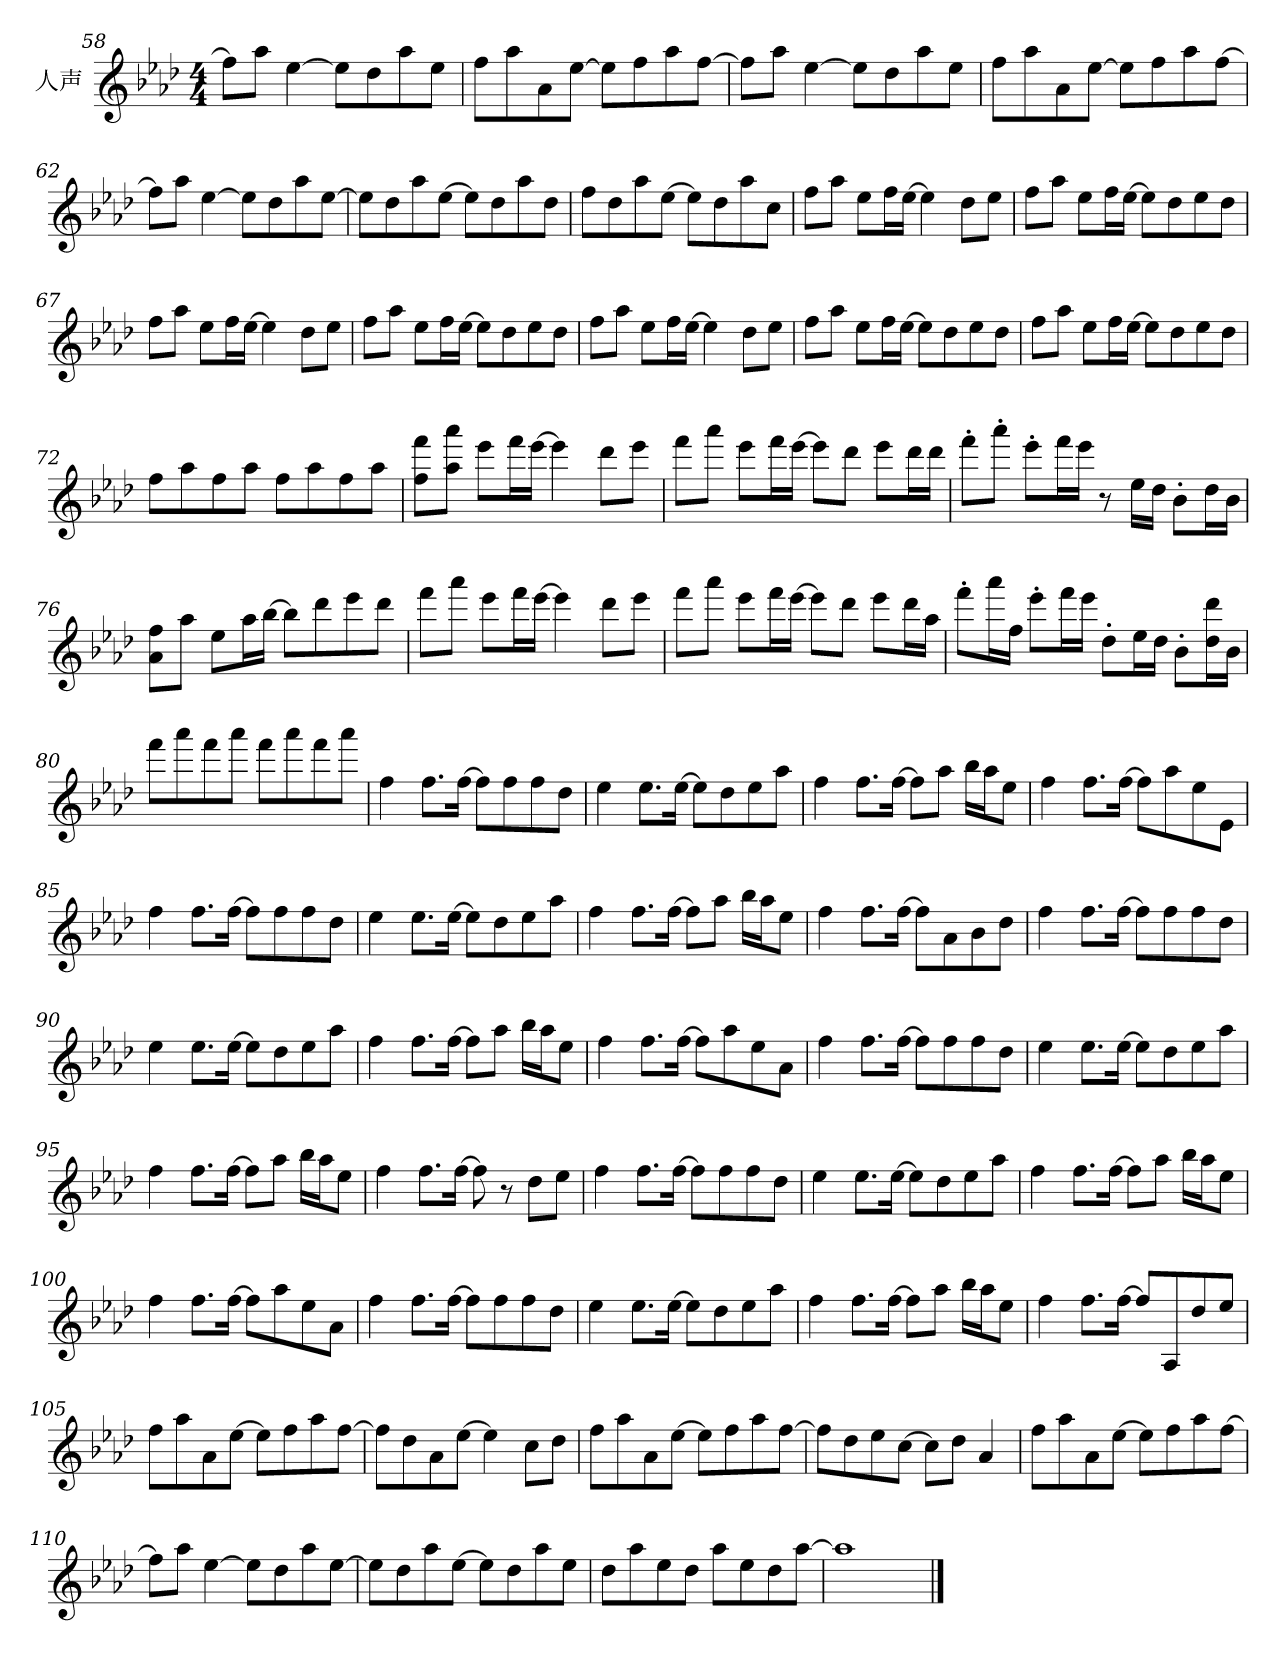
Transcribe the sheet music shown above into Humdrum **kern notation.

**kern
*part1
*staff1
*I"人声
*clefG2
*k[b-e-a-d-]
*M4/4
=58
8ff\L]
8aa-\J
[4ee-\
8ee-\L]
8dd-\
8aa-\
8ee-\J
=59
8ff\L
8aa-\
8a-\
[8ee-\J
8ee-\L]
8ff\
8aa-\
[8ff\J
=60
8ff\L]
8aa-\J
[4ee-\
8ee-\L]
8dd-\
8aa-\
8ee-\J
!!LO:LB:g=z
=61
8ff\L
8aa-\
8a-\
[8ee-\J
8ee-\L]
8ff\
8aa-\
[8ff\J
=62
8ff\L]
8aa-\J
[4ee-\
8ee-\L]
8dd-\
8aa-\
[8ee-\J
=63
8ee-\L]
8dd-\
8aa-\
[8ee-\J
8ee-\L]
8dd-\
8aa-\
8dd-\J
=64
8ff\L
8dd-\
8aa-\
[8ee-\J
8ee-\L]
8dd-\
8aa-\
8cc\J
=65
8ff\L
8aa-\J
8ee-\L
16ff\L
[16ee-\JJ
4ee-\]
8dd-\L
8ee-\J
!!LO:LB:g=z
=66
8ff\L
8aa-\J
8ee-\L
16ff\L
[16ee-\JJ
8ee-\L]
8dd-\
8ee-\
8dd-\J
=67
8ff\L
8aa-\J
8ee-\L
16ff\L
[16ee-\JJ
4ee-\]
8dd-\L
8ee-\J
=68
8ff\L
8aa-\J
8ee-\L
16ff\L
[16ee-\JJ
8ee-\L]
8dd-\
8ee-\
8dd-\J
=69
8ff\L
8aa-\J
8ee-\L
16ff\L
[16ee-\JJ
4ee-\]
8dd-\L
8ee-\J
=70
8ff\L
8aa-\J
8ee-\L
16ff\L
[16ee-\JJ
8ee-\L]
8dd-\
8ee-\
8dd-\J
!!LO:LB:g=z
=71
8ff\L
8aa-\J
8ee-\L
16ff\L
[16ee-\JJ
8ee-\L]
8dd-\
8ee-\
8dd-\J
=72
8ff\L
8aa-\
8ff\
8aa-\J
8ff\L
8aa-\
8ff\
8aa-\J
=73
8ff\ 8fff\L
8aa-\ 8aaa-\J
8eee-\L
16fff\L
[16eee-\JJ
4eee-\]
8ddd-\L
8eee-\J
=74
8fff\L
8aaa-\J
8eee-\L
16fff\L
[16eee-\JJ
8eee-\L]
8ddd-\J
8eee-\L
16ddd-\L
16ddd-\JJ
!!LO:LB:g=z
=75
8fff'\L
8aaa-'\J
8eee-'\L
16fff\L
16eee-\JJ
8r
16ee-\LL
16dd-\JJ
8b-'\L
16dd-\L
16b-\JJ
=76
8a-\ 8ff\L
8aa-\J
8ee-\L
16aa-\L
[16bb-\JJ
8bb-\L]
8ddd-\
8eee-\
8ddd-\J
=77
8fff\L
8aaa-\J
8eee-\L
16fff\L
[16eee-\JJ
4eee-\]
8ddd-\L
8eee-\J
!!LO:LB:g=z
=78
8fff\L
8aaa-\J
8eee-\L
16fff\L
[16eee-\JJ
8eee-\L]
8ddd-\J
8eee-\L
16ddd-\L
16aa-\JJ
=79
8fff'\L
16aaa-\L
16ff\JJ
8eee-'\L
16fff\L
16eee-\JJ
8dd-'\L
16ee-\L
16dd-\JJ
8b-'\L
16dd-\ 16ddd-\L
16b-\JJ
=80
8fff\L
8aaa-\
8fff\
8aaa-\J
8fff\L
8aaa-\
8fff\
8aaa-\J
=81
4ff\
8.ff\L
[16ff\Jk
8ff\L]
8ff\
8ff\
8dd-\J
!!LO:LB:g=z
=82
4ee-\
8.ee-\L
[16ee-\Jk
8ee-\L]
8dd-\
8ee-\
8aa-\J
=83
4ff\
8.ff\L
[16ff\Jk
8ff\L]
8aa-\J
16bb-\LL
16aa-\J
8ee-\J
=84
4ff\
8.ff\L
[16ff\Jk
8ff\L]
8aa-\
8ee-\
8e-\J
=85
4ff\
8.ff\L
[16ff\Jk
8ff\L]
8ff\
8ff\
8dd-\J
=86
4ee-\
8.ee-\L
[16ee-\Jk
8ee-\L]
8dd-\
8ee-\
8aa-\J
!!LO:LB:g=z
=87
4ff\
8.ff\L
[16ff\Jk
8ff\L]
8aa-\J
16bb-\LL
16aa-\J
8ee-\J
=88
4ff\
8.ff\L
[16ff\Jk
8ff\L]
8a-\
8b-\
8dd-\J
=89
4ff\
8.ff\L
[16ff\Jk
8ff\L]
8ff\
8ff\
8dd-\J
=90
4ee-\
8.ee-\L
[16ee-\Jk
8ee-\L]
8dd-\
8ee-\
8aa-\J
=91
4ff\
8.ff\L
[16ff\Jk
8ff\L]
8aa-\J
16bb-\LL
16aa-\J
8ee-\J
!!LO:LB:g=z
=92
4ff\
8.ff\L
[16ff\Jk
8ff\L]
8aa-\
8ee-\
8a-\J
=93
4ff\
8.ff\L
[16ff\Jk
8ff\L]
8ff\
8ff\
8dd-\J
=94
4ee-\
8.ee-\L
[16ee-\Jk
8ee-\L]
8dd-\
8ee-\
8aa-\J
=95
4ff\
8.ff\L
[16ff\Jk
8ff\L]
8aa-\J
16bb-\LL
16aa-\J
8ee-\J
=96
4ff\
8.ff\L
[16ff\Jk
8ff\]
8r
8dd-\L
8ee-\J
!!LO:LB:g=z
=97
4ff\
8.ff\L
[16ff\Jk
8ff\L]
8ff\
8ff\
8dd-\J
=98
4ee-\
8.ee-\L
[16ee-\Jk
8ee-\L]
8dd-\
8ee-\
8aa-\J
=99
4ff\
8.ff\L
[16ff\Jk
8ff\L]
8aa-\J
16bb-\LL
16aa-\J
8ee-\J
=100
4ff\
8.ff\L
[16ff\Jk
8ff\L]
8aa-\
8ee-\
8a-\J
=101
4ff\
8.ff\L
[16ff\Jk
8ff\L]
8ff\
8ff\
8dd-\J
!!LO:LB:g=z
=102
4ee-\
8.ee-\L
[16ee-\Jk
8ee-\L]
8dd-\
8ee-\
8aa-\J
=103
4ff\
8.ff\L
[16ff\Jk
8ff\L]
8aa-\J
16bb-\LL
16aa-\J
8ee-\J
=104
4ff\
8.ff\L
[16ff\Jk
8ff/L]
8A-/
8dd-/
8ee-/J
=105
8ff\L
8aa-\
8a-\
[8ee-\J
8ee-\L]
8ff\
8aa-\
[8ff\J
=106
8ff\L]
8dd-\
8a-\
[8ee-\J
4ee-\]
8cc\L
8dd-\J
!!LO:PB:g=z
=107
8ff\L
8aa-\
8a-\
[8ee-\J
8ee-\L]
8ff\
8aa-\
[8ff\J
=108
8ff\L]
8dd-\
8ee-\
[8cc\J
8cc\L]
8dd-\J
4a-/
=109
8ff\L
8aa-\
8a-\
[8ee-\J
8ee-\L]
8ff\
8aa-\
[8ff\J
=110
8ff\L]
8aa-\J
[4ee-\
8ee-\L]
8dd-\
8aa-\
[8ee-\J
=111
8ee-\L]
8dd-\
8aa-\
[8ee-\J
8ee-\L]
8dd-\
8aa-\
8ee-\J
!!LO:LB:g=z
=112
8dd-\L
8aa-\
8ee-\
8dd-\J
8aa-\L
8ee-\
8dd-\
[8aa-\J
=113
1aa-]
==
*-
